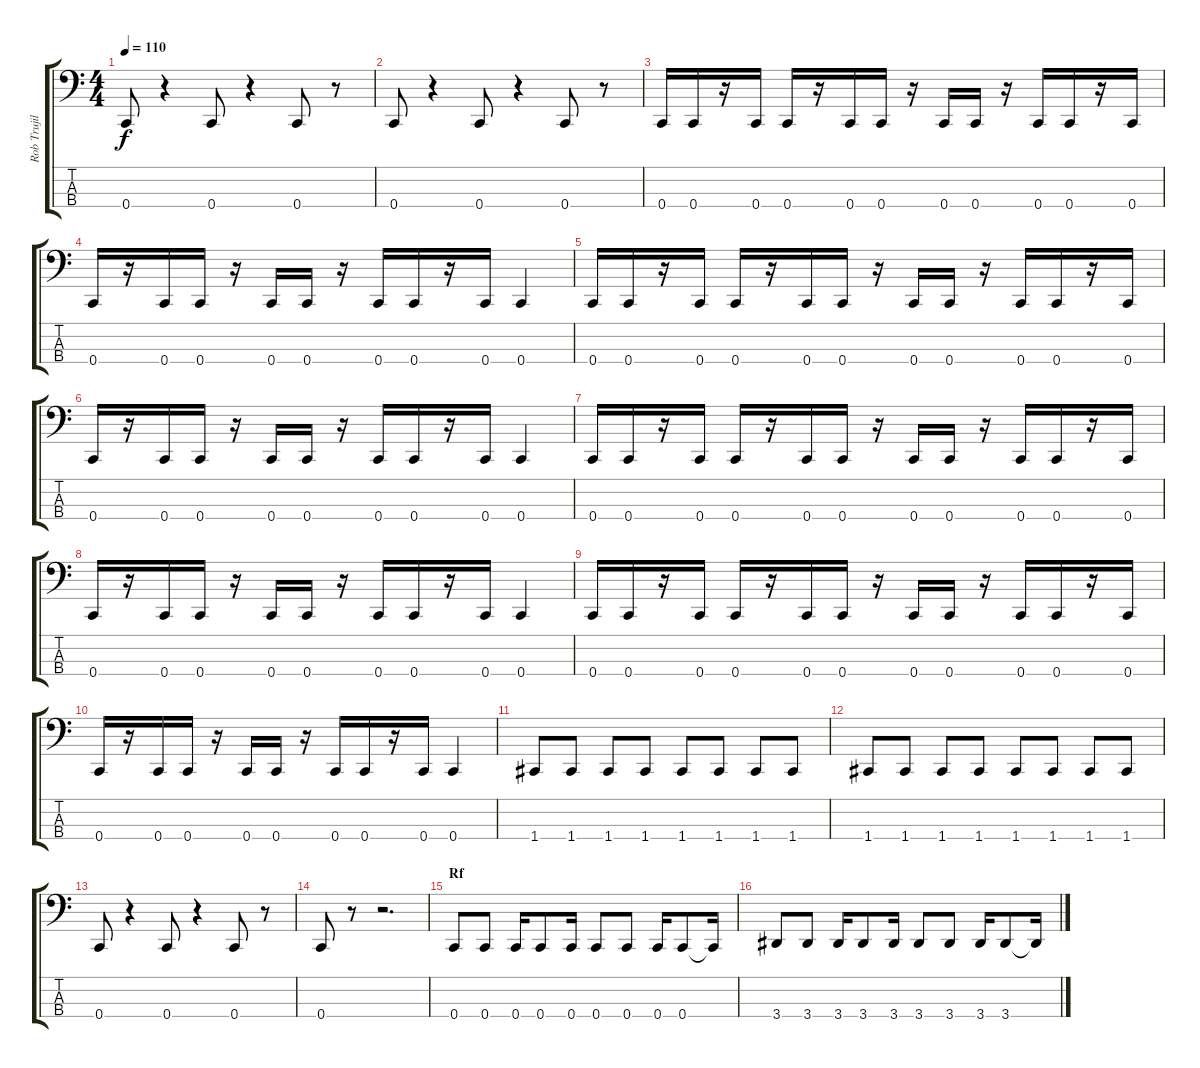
\track ("Rob Trujillo" "Rob Trujil") {instrument electricbassfinger}
\staff {score tabs}
\tuning (Eb2 Bb1 F1 C1) {hide}
\ts (4 4)
\tempo 110
\clef f4
\ks c
0.4.8{dy f} r.4 0.4.8 r.4 0.4.8 r.8 |
0.4.8 r.4 0.4.8 r.4 0.4.8 r.8 |
0.4.16 0.4.16 r.16 0.4.16 0.4.16 r.16 0.4.16 0.4.16 r.16 0.4.16 0.4.16 r.16 0.4.16 0.4.16 r.16 0.4.16 |
0.4.16 r.16 0.4.16 0.4.16 r.16 0.4.16 0.4.16 r.16 0.4.16 0.4.16 r.16 0.4.16 0.4.4 |
0.4.16 0.4.16 r.16 0.4.16 0.4.16 r.16 0.4.16 0.4.16 r.16 0.4.16 0.4.16 r.16 0.4.16 0.4.16 r.16 0.4.16 |
0.4.16 r.16 0.4.16 0.4.16 r.16 0.4.16 0.4.16 r.16 0.4.16 0.4.16 r.16 0.4.16 0.4.4 |
0.4.16 0.4.16 r.16 0.4.16 0.4.16 r.16 0.4.16 0.4.16 r.16 0.4.16 0.4.16 r.16 0.4.16 0.4.16 r.16 0.4.16 |
0.4.16 r.16 0.4.16 0.4.16 r.16 0.4.16 0.4.16 r.16 0.4.16 0.4.16 r.16 0.4.16 0.4.4 |
0.4.16 0.4.16 r.16 0.4.16 0.4.16 r.16 0.4.16 0.4.16 r.16 0.4.16 0.4.16 r.16 0.4.16 0.4.16 r.16 0.4.16 |
0.4.16 r.16 0.4.16 0.4.16 r.16 0.4.16 0.4.16 r.16 0.4.16 0.4.16 r.16 0.4.16 0.4.4 |
1.4.8 1.4.8 1.4.8 1.4.8 1.4.8 1.4.8 1.4.8 1.4.8 |
1.4.8 1.4.8 1.4.8 1.4.8 1.4.8 1.4.8 1.4.8 1.4.8 |
0.4.8 r.4 0.4.8 r.4 0.4.8 r.8 |
0.4.8 r.8 r.2{d} |
\section ("" "Rf")
0.4.8 0.4.8 0.4.16 0.4.8 0.4.16 0.4.8 0.4.8 0.4.16 0.4.8 0.4{t}.16 |
3.4.8 3.4.8 3.4.16 3.4.8 3.4.16 3.4.8 3.4.8 3.4.16 3.4.8 3.4{t}.16
